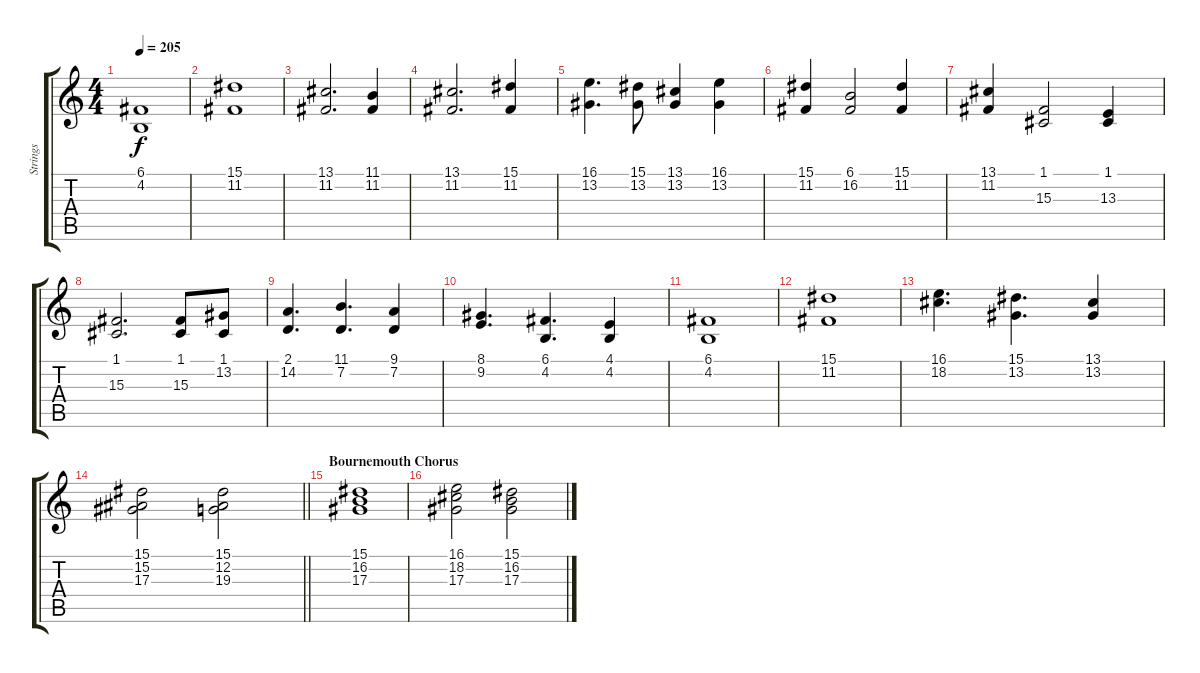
\track ("Strings" "Strings") {instrument stringensemble1}
\staff {score tabs}
\tuning (C4 G3 Eb3 Bb2 F2 C2) {hide}
\ts (4 4)
\tempo 205
\clef g2
\ks c
(6.1 4.2).1{dy f} |
(15.1 11.2).1 |
(13.1 11.2).2{d} (11.1 11.2).4 |
(13.1 11.2).2{d} (15.1 11.2).4 |
(16.1 13.2).4{d} (15.1 13.2).8 (13.1 13.2).4 (16.1 13.2).4 |
(15.1 11.2).4 (6.1 16.2).2 (15.1 11.2).4 |
(13.1 11.2).4 (1.1 15.3).2 (1.1 13.3).4 |
(1.1 15.3).2{d} (1.1 15.3).8 (1.1 13.2).8 |
(2.1 14.2).4{d} (11.1 7.2).4{d} (9.1 7.2).4 |
(8.1 9.2).4{d} (6.1 4.2).4{d} (4.1 4.2).4 |
(6.1 4.2).1 |
(15.1 11.2).1 |
(16.1 18.2).4{d} (15.1 13.2).4{d} (13.1 13.2).4 |
\barLineRight lightlight
(15.1 15.2 17.3).2 (15.1 12.2 19.3).2 |
\section ("" "Bournemouth Chorus")
(15.1 16.2 17.3).1 |
(16.1 18.2 17.3).2 (15.1 16.2 17.3).2
